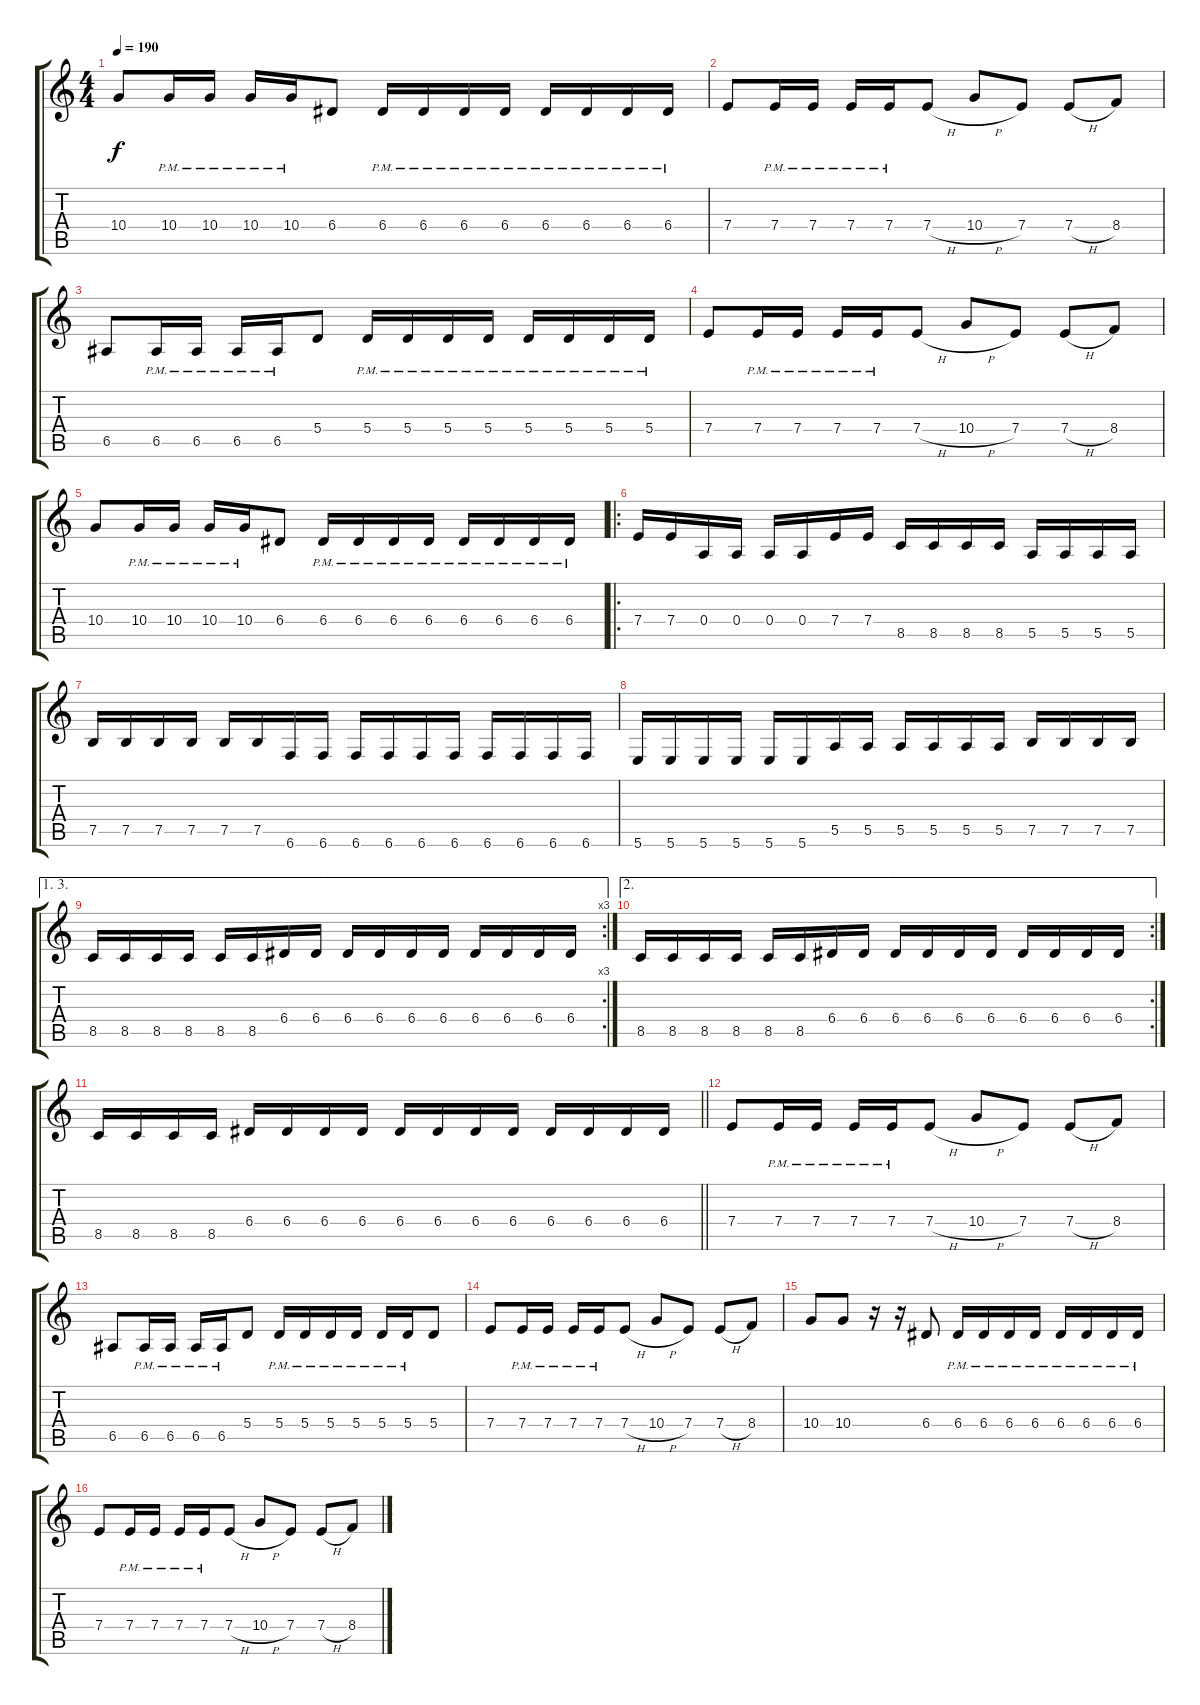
\track (" " " ") {instrument distortionguitar}
\staff {score tabs}
\tuning (B3 Gb3 D3 A2 E2 B1) {hide}
\ts (4 4)
\tempo 190
\clef g2
\ks c
10.4.8{dy f} 10.4{pm}.16 10.4{pm}.16 10.4{pm}.16 10.4{pm}.16 6.4.8 6.4{pm}.16 6.4{pm}.16 6.4{pm}.16 6.4{pm}.16 6.4{pm}.16 6.4{pm}.16 6.4{pm}.16 6.4{pm}.16 |
7.4.8 7.4{pm}.16 7.4{pm}.16 7.4{pm}.16 7.4{pm}.16 7.4{h}.8 10.4{h}.8 7.4.8 7.4{h}.8 8.4.8 |
6.5.8 6.5{pm}.16 6.5{pm}.16 6.5{pm}.16 6.5{pm}.16 5.4.8 5.4{pm}.16 5.4{pm}.16 5.4{pm}.16 5.4{pm}.16 5.4{pm}.16 5.4{pm}.16 5.4{pm}.16 5.4{pm}.16 |
7.4.8 7.4{pm}.16 7.4{pm}.16 7.4{pm}.16 7.4{pm}.16 7.4{h}.8 10.4{h}.8 7.4.8 7.4{h}.8 8.4.8 |
10.4.8 10.4{pm}.16 10.4{pm}.16 10.4{pm}.16 10.4{pm}.16 6.4.8 6.4{pm}.16 6.4{pm}.16 6.4{pm}.16 6.4{pm}.16 6.4{pm}.16 6.4{pm}.16 6.4{pm}.16 6.4{pm}.16 |
\ro
7.4.16 7.4.16 0.4.16 0.4.16 0.4.16 0.4.16 7.4.16 7.4.16 8.5.16 8.5.16 8.5.16 8.5.16 5.5.16 5.5.16 5.5.16 5.5.16 |
7.5.16 7.5.16 7.5.16 7.5.16 7.5.16 7.5.16 6.6.16 6.6.16 6.6.16 6.6.16 6.6.16 6.6.16 6.6.16 6.6.16 6.6.16 6.6.16 |
5.6.16 5.6.16 5.6.16 5.6.16 5.6.16 5.6.16 5.5.16 5.5.16 5.5.16 5.5.16 5.5.16 5.5.16 7.5.16 7.5.16 7.5.16 7.5.16 |
\ae (1 3)
\rc 3
8.5.16 8.5.16 8.5.16 8.5.16 8.5.16 8.5.16 6.4.16 6.4.16 6.4.16 6.4.16 6.4.16 6.4.16 6.4.16 6.4.16 6.4.16 6.4.16 |
\ae 2
\rc 2
8.5.16 8.5.16 8.5.16 8.5.16 8.5.16 8.5.16 6.4.16 6.4.16 6.4.16 6.4.16 6.4.16 6.4.16 6.4.16 6.4.16 6.4.16 6.4.16 |
\barLineRight lightlight
8.5.16 8.5.16 8.5.16 8.5.16 6.4.16 6.4.16 6.4.16 6.4.16 6.4.16 6.4.16 6.4.16 6.4.16 6.4.16 6.4.16 6.4.16 6.4.16 |
7.4.8 7.4{pm}.16 7.4{pm}.16 7.4{pm}.16 7.4{pm}.16 7.4{h}.8 10.4{h}.8 7.4.8 7.4{h}.8 8.4.8 |
6.5.8 6.5{pm}.16 6.5{pm}.16 6.5{pm}.16 6.5{pm}.16 5.4.8 5.4{pm}.16 5.4{pm}.16 5.4{pm}.16 5.4{pm}.16 5.4{pm}.16 5.4{pm}.16 5.4.8 |
7.4.8 7.4{pm}.16 7.4{pm}.16 7.4{pm}.16 7.4{pm}.16 7.4{h}.8 10.4{h}.8 7.4.8 7.4{h}.8 8.4.8 |
10.4.8 10.4.8 r.16 r.16 6.4.8 6.4{pm}.16 6.4{pm}.16 6.4{pm}.16 6.4{pm}.16 6.4{pm}.16 6.4{pm}.16 6.4{pm}.16 6.4{pm}.16 |
7.4.8 7.4{pm}.16 7.4{pm}.16 7.4{pm}.16 7.4{pm}.16 7.4{h}.8 10.4{h}.8 7.4.8 7.4{h}.8 8.4.8
